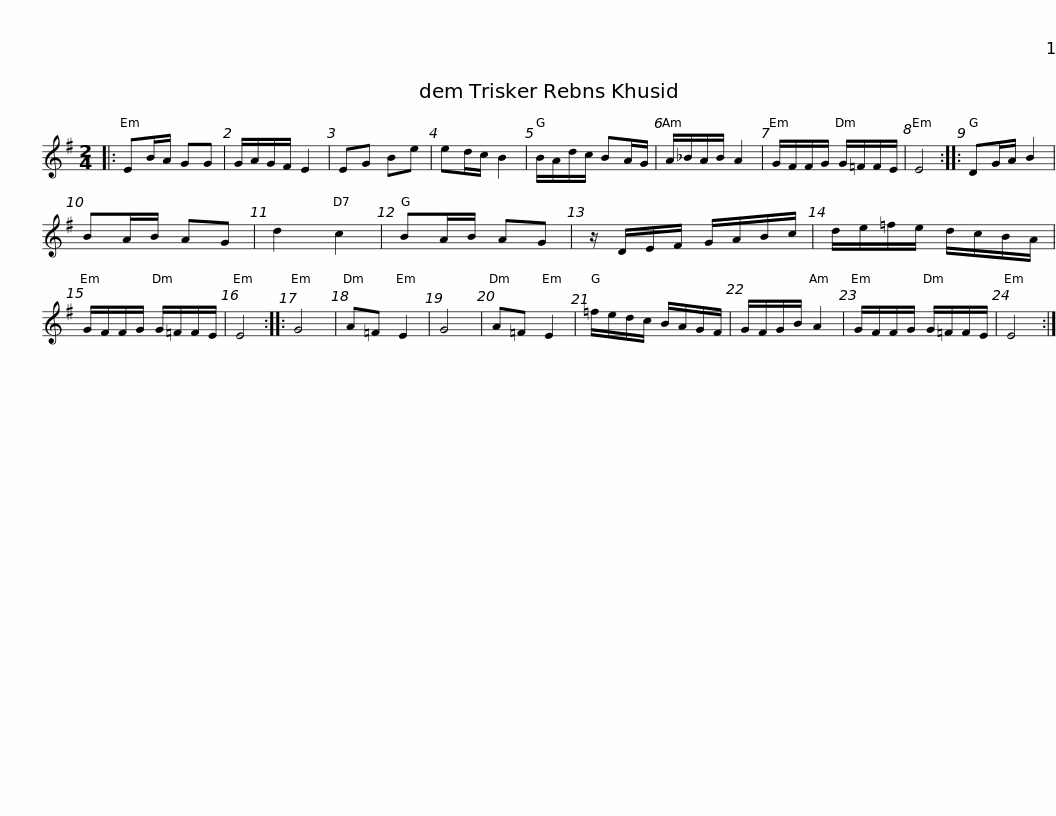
X:1
L:1/8
M:2/4
I:linebreak $
K:Emin
V:1 treble
V:1
|: EB/A/ GG | G/A/G/F/ E2 | EG Be | ed/c/ B2 | B/A/d/c/ BA/G/ | %5
 A/_B/A/B/ A2 | G/F/F/G/ G/=F/F/E/ | E4 ::$ DG/A/ B2 | BA/B/ AG | %10
 d2 c2 | BA/B/ AG | z/ D/E/F/ G/A/B/c/ | d/e/=f/e/ d/c/B/A/ | G/F/F/G/ G/=F/F/E/ | %15
 E4 :: G4 |$ A=F E2 | G4 | A=F E2 | %20
 =f/e/d/c/ B/A/G/F/ | G/F/G/B/ A2 | G/F/F/G/ G/=F/F/E/ | E4 :| %24
